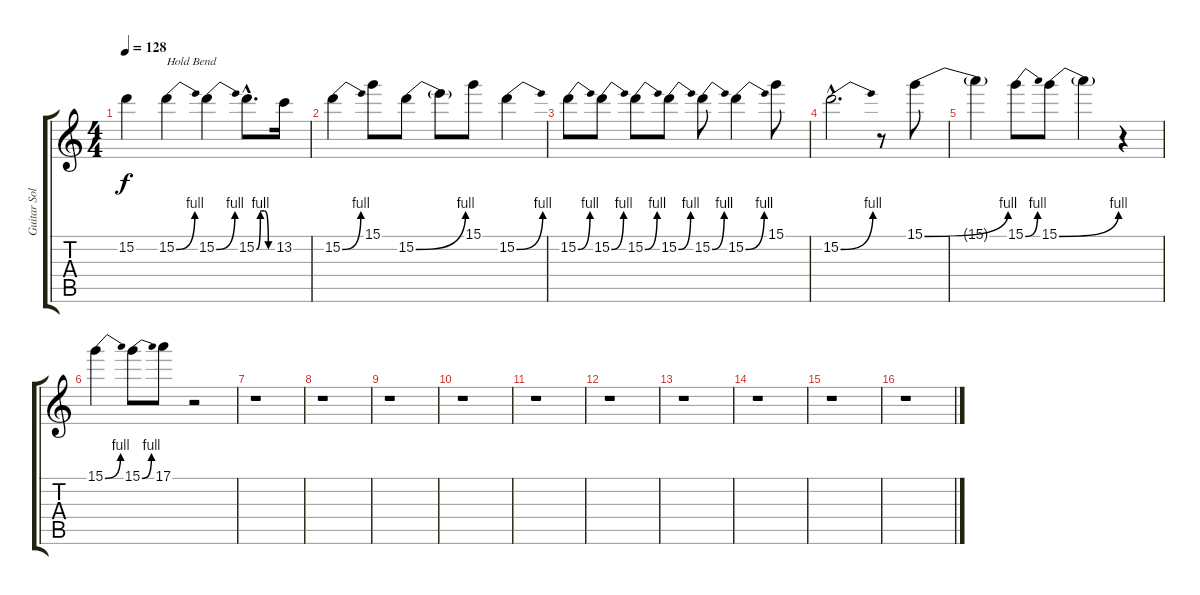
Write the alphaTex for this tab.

\track ("Guitar Solo" "Guitar Sol") {instrument distortionguitar}
\staff {score tabs}
\tuning (E4 B3 G3 D3 A2 E2) {hide}
\ts (4 4)
\tempo 128
\clef g2
\ks c
15.2{t}.4{dy f} 15.2{be (bend 0 0 60 4)}.4{txt "Hold Bend"} 15.2{be (bend 0 0 60 4)}.4 15.2{be (custom 0 0 15 4 30 4 45 0 60 0) hac}.8{d} 13.2.16 |
15.2{be (bend 0 0 60 4)}.4 15.1.8 15.2{be (bend 0 0 60 4)}.8 15.2{t}.8 15.1.8 15.2{be (bend 0 0 60 4)}.4 |
15.2{be (bend 0 0 60 4)}.8 15.2{be (bend 0 0 60 4)}.8 15.2{be (bend 0 0 60 4)}.8 15.2{be (bend 0 0 60 4)}.8 15.2{be (bend 0 0 60 4)}.8 15.2{be (bend 0 0 60 4)}.4 15.1.8 |
15.2{be (bend 0 0 60 4) hac}.2{d} r.8 15.1{be (bend 0 0 60 4)}.8 |
15.1{t}.4 15.1{be (bend 0 0 60 4)}.8 15.1{be (bend 0 0 60 4)}.8 15.1{t}.4 r.4 |
15.1{be (bend 0 0 60 4)}.4 15.1{be (bend 0 0 60 4)}.8 17.1.8 r.2 |
r.1 |
r.1 |
r.1 |
r.1 |
r.1 |
r.1 |
r.1 |
r.1 |
r.1 |
r.1
